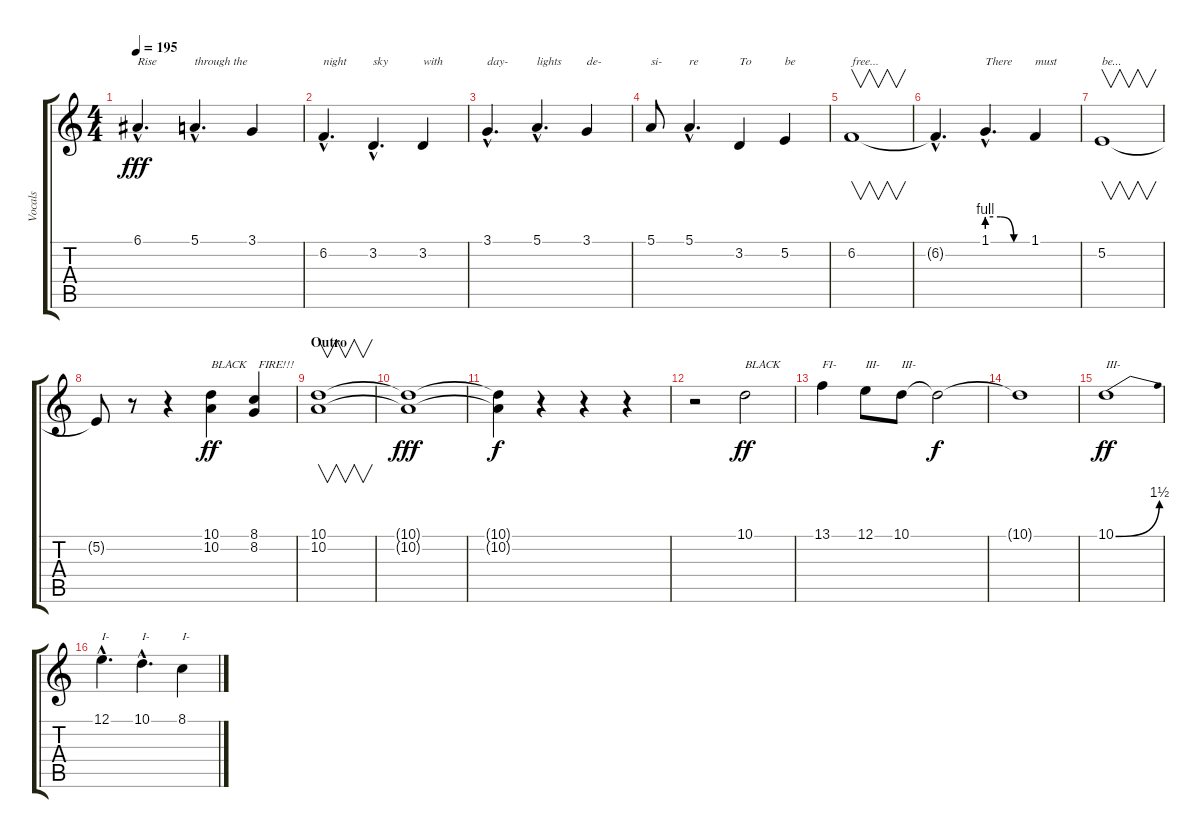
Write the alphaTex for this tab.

\track ("Vocals" "Vocals") {instrument lead2sawtooth}
\staff {score tabs}
\tuning (E4 B3 G3 D3 A2 E2) {hide}
\ts (4 4)
\tempo 195
\clef g2
\ks c
6.1{hac}.4{d txt "Rise" dy fff} 5.1{hac}.4{d txt "through the"} 3.1.4 |
6.2{hac}.4{d txt "night"} 3.2{hac}.4{d txt "sky"} 3.2.4{txt "with"} |
3.1{hac}.4{d txt "day-"} 5.1{hac}.4{d txt "lights"} 3.1.4{txt "de-"} |
5.1.8{txt "si-"} 5.1{hac}.4{d txt "re"} 3.2.4{txt "To"} 5.2.4{txt "be"} |
6.2.1{v txt "free..."} |
6.2{hac t}.4{d} 1.1{be (custom 0 4 20 4 40 0 60 0) hac}.4{d txt "There"} 1.1.4{txt "must"} |
5.2.1{v txt "be..."} |
5.2{t}.8 r.8 r.4 (10.1 10.2).4{txt "BLACK    FIRE!!!" dy ff} (8.1 8.2).4 |
\section ("" "Outro")
(10.1 10.2).1{v} |
(10.1{t} 10.2{t}).1{dy fff} |
(10.1{t} 10.2{t}).4{dy f} r.4 r.4 r.4 |
r.2 10.1.2{txt "BLACK" dy ff} |
13.1.4{txt "FI-"} 12.1.8{txt "III-"} 10.1.8{txt "III-"} 10.1{t}.2{dy f} |
10.1{t}.1 |
10.1{be (bend 0 0 60 6)}.1{txt "III-" dy ff} |
12.1{hac}.4{d txt "I-"} 10.1{hac}.4{d txt "I-"} 8.1.4{txt "I-"}
